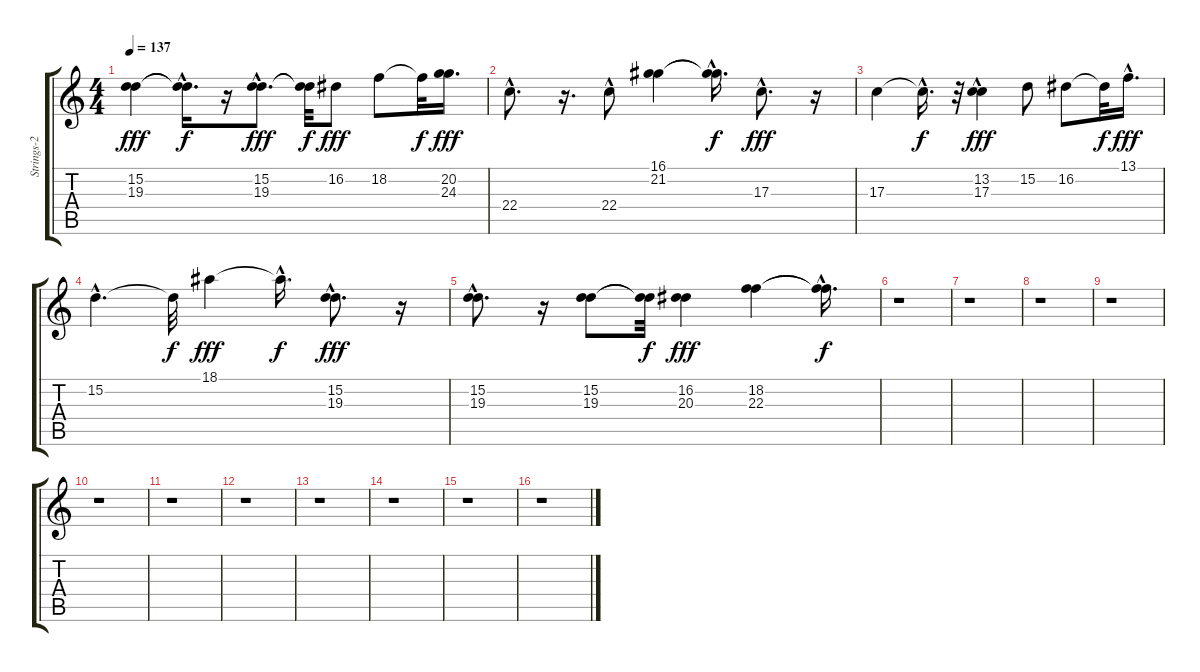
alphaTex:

\track ("Strings-2" "Strings-2") {instrument synthstrings2}
\staff {score tabs}
\tuning (E4 B3 G3 D3 A2 E2) {hide}
\ts (4 4)
\tempo 137
\clef g2
\ks c
(15.2 19.3).4{dy fff} (15.2{hac t} 19.3{hac t}).16{d dy f} r.16 (15.2{hac} 19.3{hac}).8{d dy fff} (15.2{t} 19.3{t}).32{dy f} 16.2.8{dy fff} 18.2.8 18.2{t}.32{dy f} (20.2 24.3).16{d dy fff} |
22.4{hac}.8{d} r.16{d} 22.4{hac}.8 (16.1 21.2).4 (16.1{hac t} 21.2{hac t}).16{d dy f} 17.3{hac}.8{d dy fff} r.16 |
17.3.4 17.3{hac t}.16{d dy f} r.32 (13.2{hac} 17.3{hac}).4{dy fff} 15.2.8 16.2.8 16.2{t}.32{dy f} 13.1{hac}.16{d dy fff} |
15.2{hac}.4{d} 15.2{t}.32{dy f} 18.1.4{dy fff} 18.1{hac t}.16{d dy f} (15.2{hac} 19.3{hac}).8{d dy fff} r.16 |
(15.2{hac} 19.3{hac}).8{d} r.16 (15.2 19.3).8 (15.2{t} 19.3{t}).32{dy f} (16.2 20.3).4{dy fff} (18.2 22.3).4 (18.2{hac t} 22.3{hac t}).16{d dy f} |
r.1 |
r.1 |
r.1 |
r.1 |
r.1 |
r.1 |
r.1 |
r.1 |
r.1 |
r.1 |
r.1
